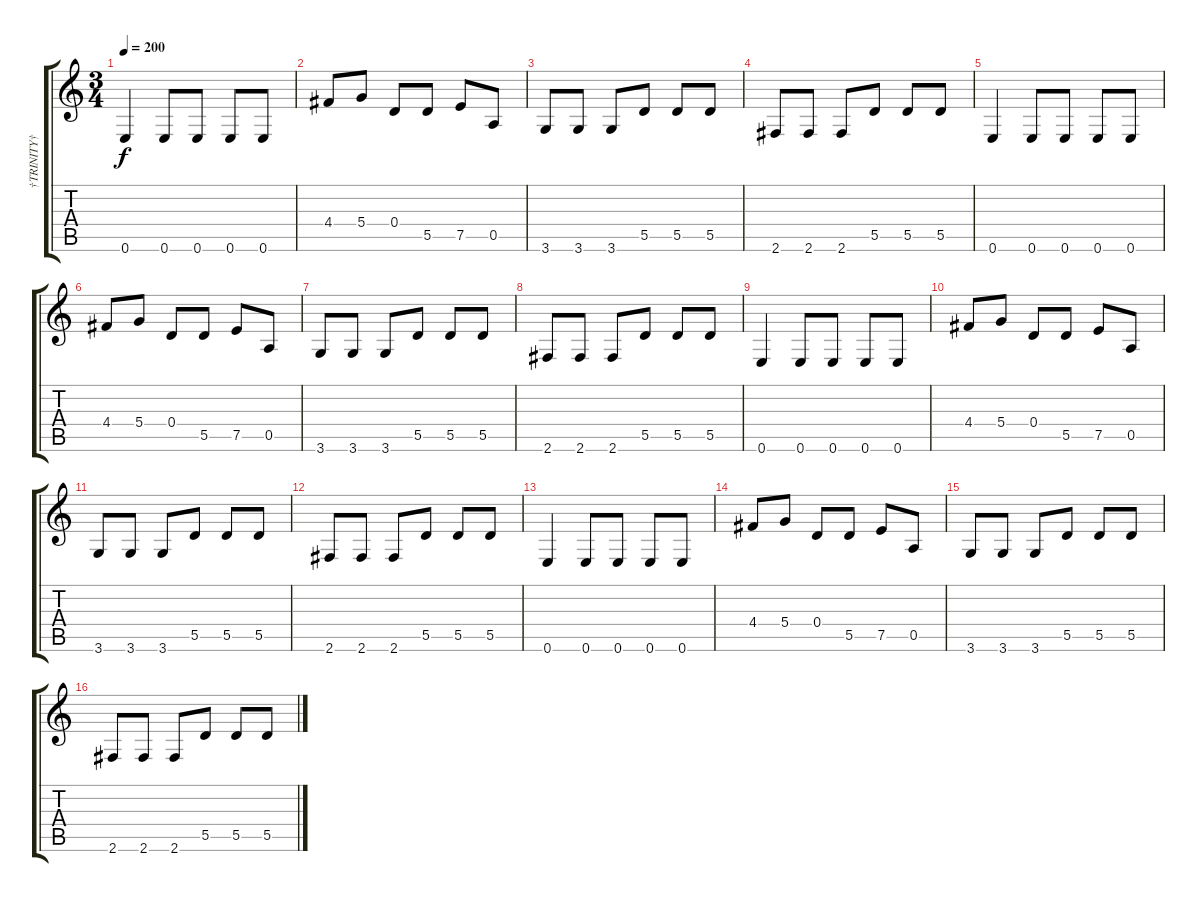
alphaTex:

\track ("†TRINITY†" "†TRINITY†") {instrument distortionguitar}
\staff {score tabs}
\tuning (E4 B3 G3 D3 A2 E2) {hide}
\ts (3 4)
\tempo 200
\clef g2
\ks c
0.6.4{dy f} 0.6.8 0.6.8 0.6.8 0.6.8 |
4.4.8 5.4.8 0.4.8 5.5.8 7.5.8 0.5.8 |
3.6.8 3.6.8 3.6.8 5.5.8 5.5.8 5.5.8 |
2.6.8 2.6.8 2.6.8 5.5.8 5.5.8 5.5.8 |
0.6.4 0.6.8 0.6.8 0.6.8 0.6.8 |
4.4.8 5.4.8 0.4.8 5.5.8 7.5.8 0.5.8 |
3.6.8 3.6.8 3.6.8 5.5.8 5.5.8 5.5.8 |
2.6.8 2.6.8 2.6.8 5.5.8 5.5.8 5.5.8 |
0.6.4 0.6.8 0.6.8 0.6.8 0.6.8 |
4.4.8 5.4.8 0.4.8 5.5.8 7.5.8 0.5.8 |
3.6.8 3.6.8 3.6.8 5.5.8 5.5.8 5.5.8 |
2.6.8 2.6.8 2.6.8 5.5.8 5.5.8 5.5.8 |
0.6.4 0.6.8 0.6.8 0.6.8 0.6.8 |
4.4.8 5.4.8 0.4.8 5.5.8 7.5.8 0.5.8 |
3.6.8 3.6.8 3.6.8 5.5.8 5.5.8 5.5.8 |
2.6.8 2.6.8 2.6.8 5.5.8 5.5.8 5.5.8
